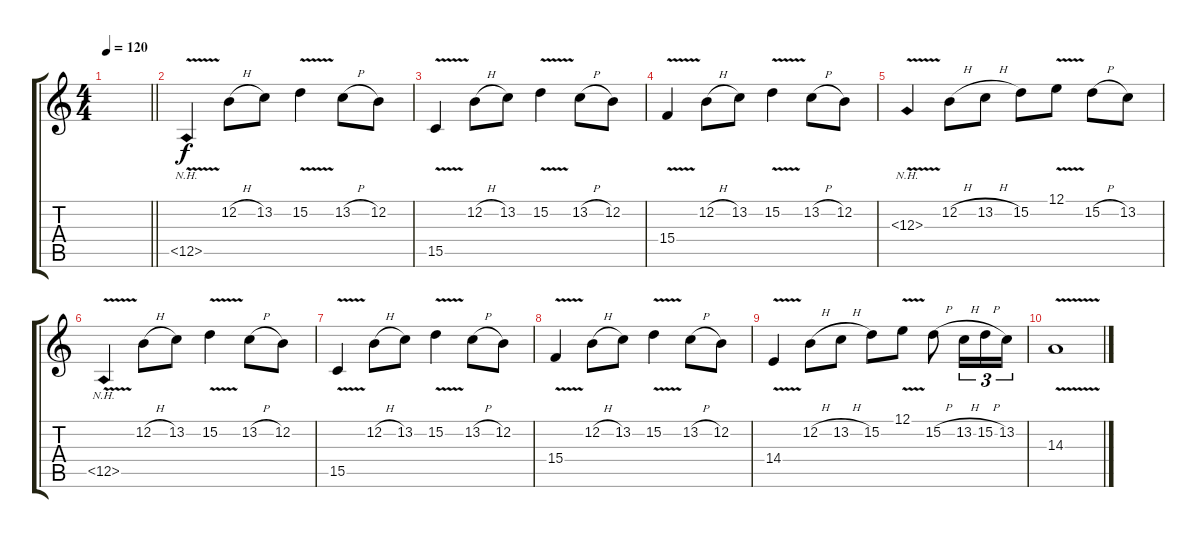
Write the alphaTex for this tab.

\track "" {instrument flute}
\staff {score tabs}
\tuning (E4 B3 G3 D3 A2 E2) {hide}
\ts (4 4)
\tempo 120
\clef g2
\barLineRight lightlight
\ks c
|
12.5{nh v}.4 12.2{h}.8 13.2.8 15.2{v}.4 13.2{h}.8 12.2.8 |
15.5{v}.4 12.2{h}.8 13.2.8 15.2{v}.4 13.2{h}.8 12.2.8 |
15.4{v}.4 12.2{h}.8 13.2.8 15.2{v}.4 13.2{h}.8 12.2.8 |
12.3{nh v}.4 12.2{h}.8 13.2{h}.8 15.2.8 12.1{v}.8 15.2{h}.8 13.2.8 |
12.5{nh v}.4 12.2{h}.8 13.2.8 15.2{v}.4 13.2{h}.8 12.2.8 |
15.5{v}.4 12.2{h}.8 13.2.8 15.2{v}.4 13.2{h}.8 12.2.8 |
15.4{v}.4 12.2{h}.8 13.2.8 15.2{v}.4 13.2{h}.8 12.2.8 |
14.4{v}.4 12.2{h}.8 13.2{h}.8 15.2.8 12.1{v}.8 15.2{h}.8 13.2{h}.16{tu (3 2)} 15.2{h}.16{tu (3 2)} 13.2.16{tu (3 2)} |
14.3{v}.1{volume 0}
